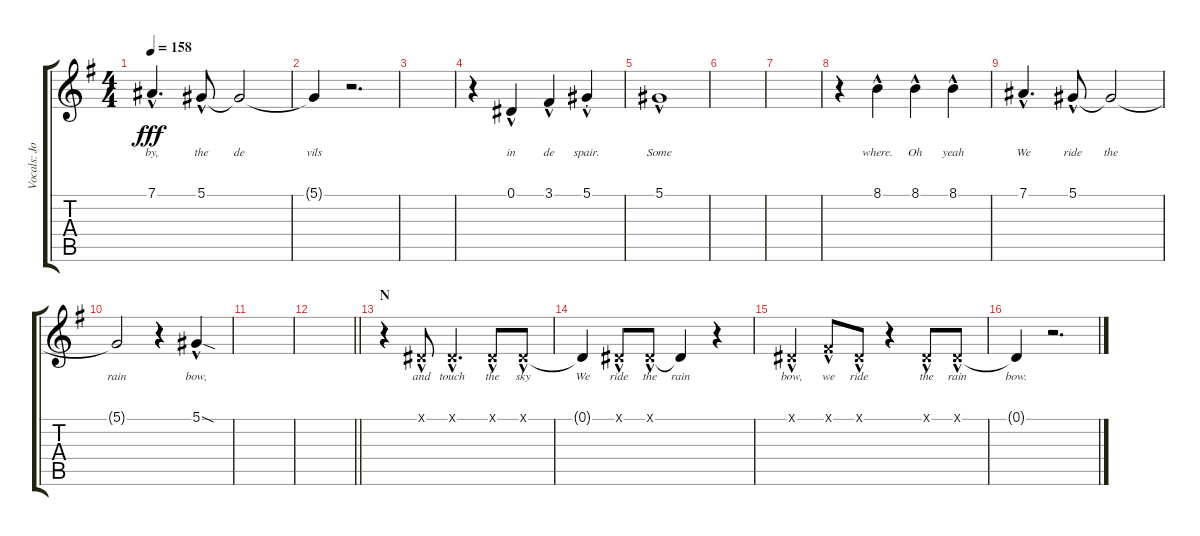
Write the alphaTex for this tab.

\track ("Vocals: Johnny" "Vocals: Jo") {instrument lead2sawtooth}
\staff {score tabs}
\tuning (Eb4 Bb3 Gb3 Db3 Ab2 Eb2) {hide}
\ts (4 4)
\tempo 158
\clef g2
\ks g
7.1{hac}.4{d lyrics (0 "by,") lyrics (1 "") lyrics (2 "") lyrics (3 "") lyrics (4 "") dy fff} 5.1{hac}.8{lyrics (0 "the") lyrics (1 "") lyrics (2 "") lyrics (3 "") lyrics (4 "")} 5.1{t}.2{lyrics (0 "de") lyrics (1 "") lyrics (2 "") lyrics (3 "") lyrics (4 "")} |
5.1{t}.4{lyrics (0 "vils") lyrics (1 "") lyrics (2 "") lyrics (3 "") lyrics (4 "")} r.2{d} |
|
r.4 0.1{hac}.4{lyrics (0 "in") lyrics (1 "") lyrics (2 "") lyrics (3 "") lyrics (4 "")} 3.1{hac}.4{lyrics (0 "de") lyrics (1 "") lyrics (2 "") lyrics (3 "") lyrics (4 "")} 5.1{hac st}.4{lyrics (0 "spair.") lyrics (1 "") lyrics (2 "") lyrics (3 "") lyrics (4 "")} |
5.1{hac}.1{lyrics (0 "Some") lyrics (1 "") lyrics (2 "") lyrics (3 "") lyrics (4 "")} |
|
|
r.4 8.1{hac}.4{lyrics (0 "where.") lyrics (1 "") lyrics (2 "") lyrics (3 "") lyrics (4 "")} 8.1{hac}.4{lyrics (0 "Oh") lyrics (1 "") lyrics (2 "") lyrics (3 "") lyrics (4 "")} 8.1{hac}.4{lyrics (0 "yeah") lyrics (1 "") lyrics (2 "") lyrics (3 "") lyrics (4 "")} |
7.1{hac}.4{d lyrics (0 "We") lyrics (1 "") lyrics (2 "") lyrics (3 "") lyrics (4 "")} 5.1{hac}.8{lyrics (0 "ride") lyrics (1 "") lyrics (2 "") lyrics (3 "") lyrics (4 "")} 5.1{t}.2{lyrics (0 "the") lyrics (1 "") lyrics (2 "") lyrics (3 "") lyrics (4 "")} |
5.1{t}.2{lyrics (0 "rain") lyrics (1 "") lyrics (2 "") lyrics (3 "") lyrics (4 "")} r.4 5.1{sod hac}.4{lyrics (0 "bow,") lyrics (1 "") lyrics (2 "") lyrics (3 "") lyrics (4 "")} |
|
\barLineRight lightlight
|
\section ("" "N")
r.4 0.1{hac x}.8{lyrics (0 "and") lyrics (1 "") lyrics (2 "") lyrics (3 "") lyrics (4 "")} 0.1{hac x}.4{d lyrics (0 "touch") lyrics (1 "") lyrics (2 "") lyrics (3 "") lyrics (4 "")} 0.1{hac x}.8{lyrics (0 "the") lyrics (1 "") lyrics (2 "") lyrics (3 "") lyrics (4 "")} 0.1{hac x}.8{lyrics (0 "sky") lyrics (1 "") lyrics (2 "") lyrics (3 "") lyrics (4 "")} |
0.1{t}.4{lyrics (0 "We") lyrics (1 "") lyrics (2 "") lyrics (3 "") lyrics (4 "")} 0.1{hac x}.8{lyrics (0 "ride") lyrics (1 "") lyrics (2 "") lyrics (3 "") lyrics (4 "")} 0.1{hac x}.8{lyrics (0 "the") lyrics (1 "") lyrics (2 "") lyrics (3 "") lyrics (4 "")} 0.1{t}.4{lyrics (0 "rain") lyrics (1 "") lyrics (2 "") lyrics (3 "") lyrics (4 "")} r.4 |
0.1{hac x}.4{lyrics (0 "bow,") lyrics (1 "") lyrics (2 "") lyrics (3 "") lyrics (4 "")} 3.1{hac x}.8{lyrics (0 "we") lyrics (1 "") lyrics (2 "") lyrics (3 "") lyrics (4 "")} 0.1{hac x}.8{lyrics (0 "ride") lyrics (1 "") lyrics (2 "") lyrics (3 "") lyrics (4 "")} r.4 0.1{hac x}.8{lyrics (0 "the") lyrics (1 "") lyrics (2 "") lyrics (3 "") lyrics (4 "")} 0.1{hac x}.8{lyrics (0 "rain") lyrics (1 "") lyrics (2 "") lyrics (3 "") lyrics (4 "")} |
0.1{t}.4{lyrics (0 "bow.") lyrics (1 "") lyrics (2 "") lyrics (3 "") lyrics (4 "")} r.2{d}
